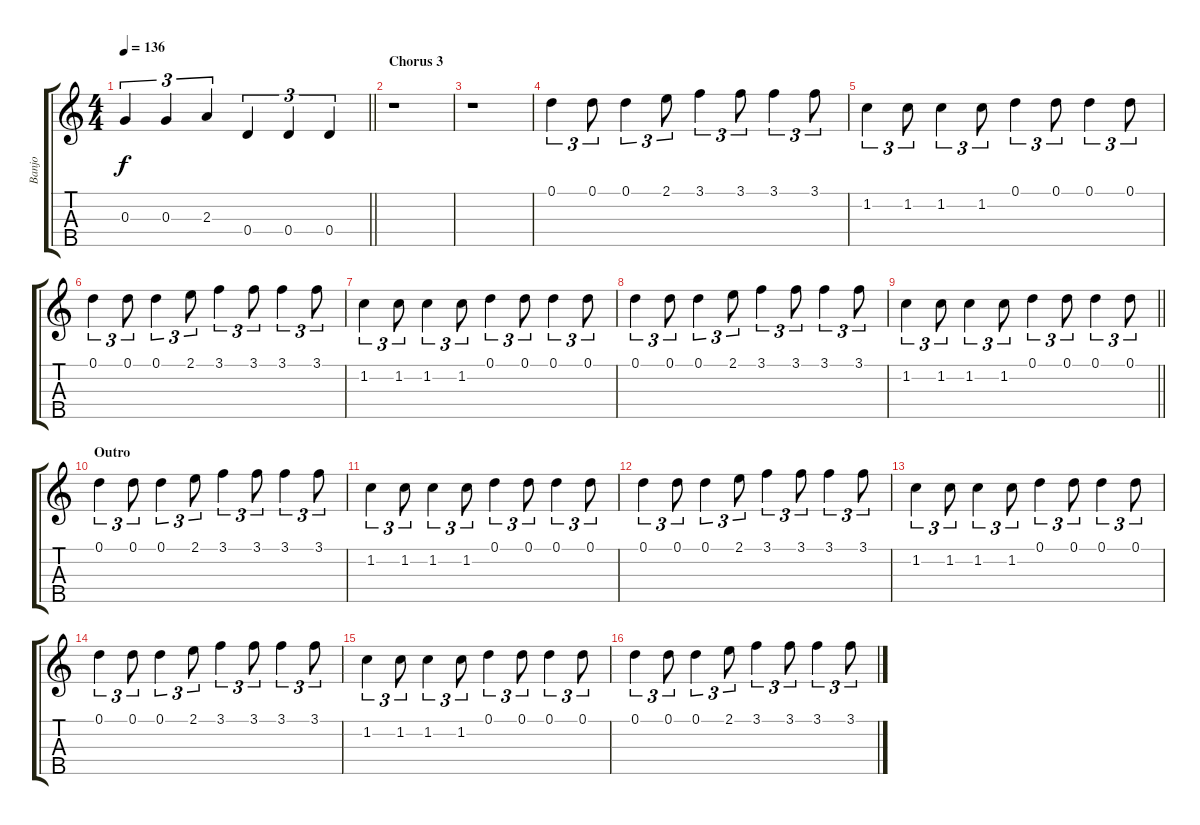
\track ("Banjo" "Banjo") {instrument banjo}
\staff {score tabs}
\tuning (D4 B3 G3 D3 G4) {hide}
\displaytranspose 12
\ts (4 4)
\tempo 136
\clef g2
\barLineRight lightlight
\ks c
0.3{t}.4{tu (3 2) dy f} 0.3.4{tu (3 2)} 2.3.4{tu (3 2)} 0.4.4{tu (3 2)} 0.4.4{tu (3 2)} 0.4.4{tu (3 2)} |
\section ("" "Chorus 3")
r.1 |
r.1 |
0.1.4{tu (3 2)} 0.1.8{tu (3 2)} 0.1.4{tu (3 2)} 2.1.8{tu (3 2)} 3.1.4{tu (3 2)} 3.1.8{tu (3 2)} 3.1.4{tu (3 2)} 3.1.8{tu (3 2)} |
1.2.4{tu (3 2)} 1.2.8{tu (3 2)} 1.2.4{tu (3 2)} 1.2.8{tu (3 2)} 0.1.4{tu (3 2)} 0.1.8{tu (3 2)} 0.1.4{tu (3 2)} 0.1.8{tu (3 2)} |
0.1.4{tu (3 2)} 0.1.8{tu (3 2)} 0.1.4{tu (3 2)} 2.1.8{tu (3 2)} 3.1.4{tu (3 2)} 3.1.8{tu (3 2)} 3.1.4{tu (3 2)} 3.1.8{tu (3 2)} |
1.2.4{tu (3 2)} 1.2.8{tu (3 2)} 1.2.4{tu (3 2)} 1.2.8{tu (3 2)} 0.1.4{tu (3 2)} 0.1.8{tu (3 2)} 0.1.4{tu (3 2)} 0.1.8{tu (3 2)} |
0.1.4{tu (3 2)} 0.1.8{tu (3 2)} 0.1.4{tu (3 2)} 2.1.8{tu (3 2)} 3.1.4{tu (3 2)} 3.1.8{tu (3 2)} 3.1.4{tu (3 2)} 3.1.8{tu (3 2)} |
\barLineRight lightlight
1.2.4{tu (3 2)} 1.2.8{tu (3 2)} 1.2.4{tu (3 2)} 1.2.8{tu (3 2)} 0.1.4{tu (3 2)} 0.1.8{tu (3 2)} 0.1.4{tu (3 2)} 0.1.8{tu (3 2)} |
\section ("" "Outro")
0.1.4{tu (3 2)} 0.1.8{tu (3 2)} 0.1.4{tu (3 2)} 2.1.8{tu (3 2)} 3.1.4{tu (3 2)} 3.1.8{tu (3 2)} 3.1.4{tu (3 2)} 3.1.8{tu (3 2)} |
1.2.4{tu (3 2)} 1.2.8{tu (3 2)} 1.2.4{tu (3 2)} 1.2.8{tu (3 2)} 0.1.4{tu (3 2)} 0.1.8{tu (3 2)} 0.1.4{tu (3 2)} 0.1.8{tu (3 2)} |
0.1.4{tu (3 2)} 0.1.8{tu (3 2)} 0.1.4{tu (3 2)} 2.1.8{tu (3 2)} 3.1.4{tu (3 2)} 3.1.8{tu (3 2)} 3.1.4{tu (3 2)} 3.1.8{tu (3 2)} |
1.2.4{tu (3 2)} 1.2.8{tu (3 2)} 1.2.4{tu (3 2)} 1.2.8{tu (3 2)} 0.1.4{tu (3 2)} 0.1.8{tu (3 2)} 0.1.4{tu (3 2)} 0.1.8{tu (3 2)} |
0.1.4{tu (3 2)} 0.1.8{tu (3 2)} 0.1.4{tu (3 2)} 2.1.8{tu (3 2)} 3.1.4{tu (3 2)} 3.1.8{tu (3 2)} 3.1.4{tu (3 2)} 3.1.8{tu (3 2)} |
1.2.4{tu (3 2)} 1.2.8{tu (3 2)} 1.2.4{tu (3 2)} 1.2.8{tu (3 2)} 0.1.4{tu (3 2)} 0.1.8{tu (3 2)} 0.1.4{tu (3 2)} 0.1.8{tu (3 2)} |
0.1.4{tu (3 2)} 0.1.8{tu (3 2)} 0.1.4{tu (3 2)} 2.1.8{tu (3 2)} 3.1.4{tu (3 2)} 3.1.8{tu (3 2)} 3.1.4{tu (3 2)} 3.1.8{tu (3 2)}
